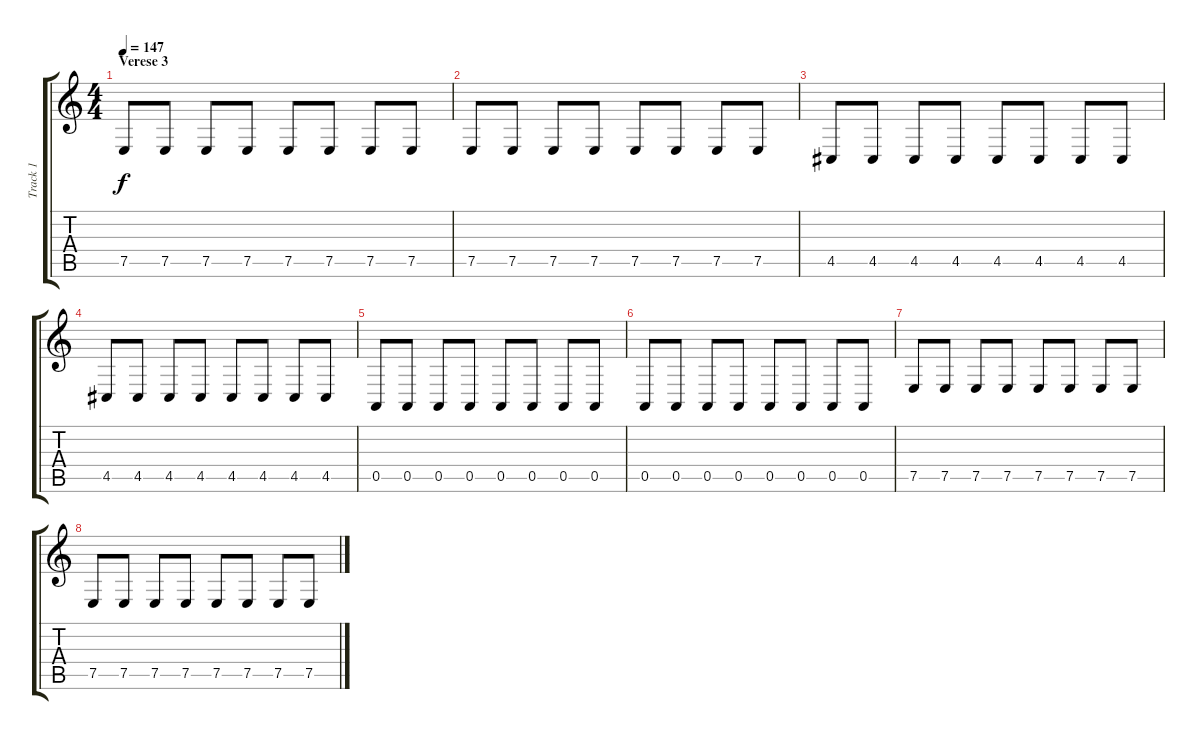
\track ("Track 1" "Track 1") {instrument lead4chiff}
\staff {score tabs}
\tuning (E4 B3 G3 D3 A2 E2) {hide}
\ts (4 4)
\section ("" "Verese 3")
\tempo 147
\clef g2
\ks c
7.5.8{dy f} 7.5.8 7.5.8 7.5.8 7.5.8 7.5.8 7.5.8 7.5.8 |
7.5.8 7.5.8 7.5.8 7.5.8 7.5.8 7.5.8 7.5.8 7.5.8 |
4.5.8 4.5.8 4.5.8 4.5.8 4.5.8 4.5.8 4.5.8 4.5.8 |
4.5.8 4.5.8 4.5.8 4.5.8 4.5.8 4.5.8 4.5.8 4.5.8 |
0.5.8 0.5.8 0.5.8 0.5.8 0.5.8 0.5.8 0.5.8 0.5.8 |
0.5.8 0.5.8 0.5.8 0.5.8 0.5.8 0.5.8 0.5.8 0.5.8 |
7.5.8 7.5.8 7.5.8 7.5.8 7.5.8 7.5.8 7.5.8 7.5.8 |
7.5.8 7.5.8 7.5.8 7.5.8 7.5.8 7.5.8 7.5.8 7.5.8
